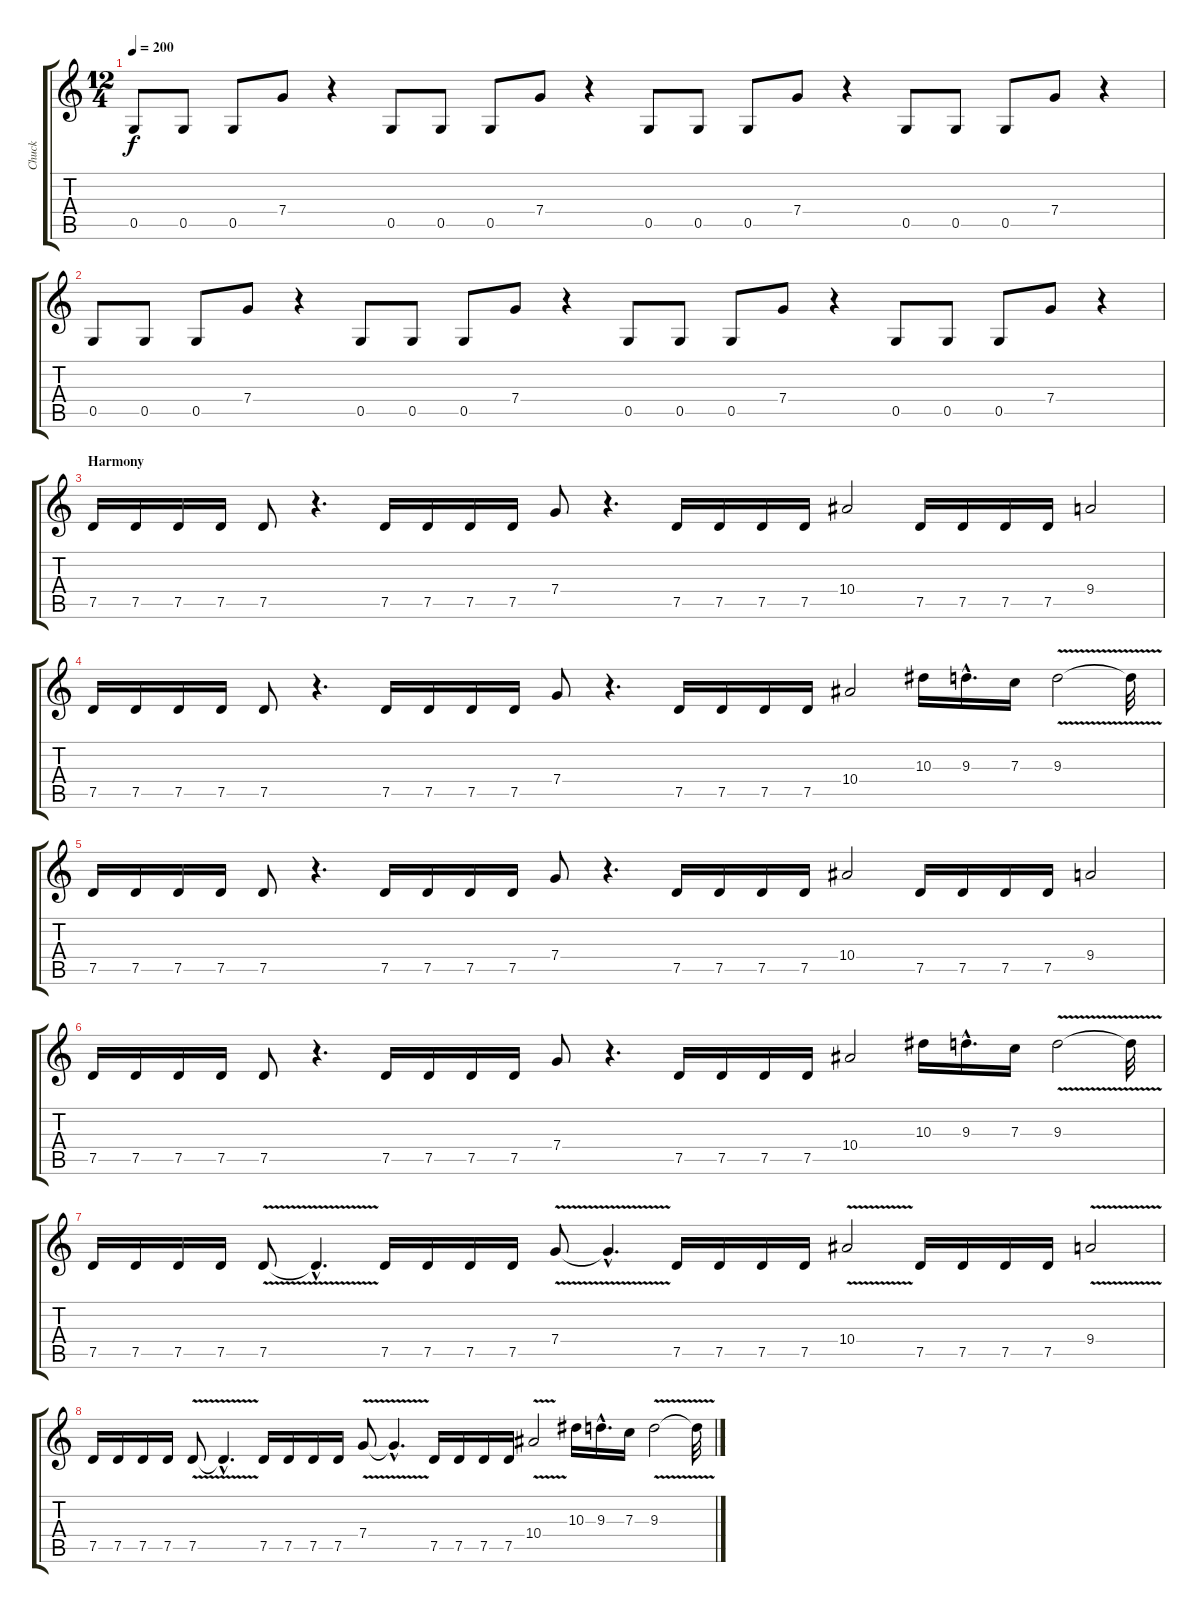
\track ("Chuck" "Chuck") {instrument distortionguitar}
\staff {score tabs}
\tuning (D4 A3 F3 C3 G2 D2) {hide}
\ts (12 4)
\tempo 200
\clef g2
\ks c
0.5.8{dy f} 0.5.8 0.5.8 7.4.8 r.4 0.5.8 0.5.8 0.5.8 7.4.8 r.4 0.5.8 0.5.8 0.5.8 7.4.8 r.4 0.5.8 0.5.8 0.5.8 7.4.8 r.4 |
0.5.8 0.5.8 0.5.8 7.4.8 r.4 0.5.8 0.5.8 0.5.8 7.4.8 r.4 0.5.8 0.5.8 0.5.8 7.4.8 r.4 0.5.8 0.5.8 0.5.8 7.4.8 r.4 |
\section ("" "Harmony")
7.5.16 7.5.16 7.5.16 7.5.16 7.5.8 r.4{d} 7.5.16 7.5.16 7.5.16 7.5.16 7.4.8 r.4{d} 7.5.16 7.5.16 7.5.16 7.5.16 10.4.2 7.5.16 7.5.16 7.5.16 7.5.16 9.4.2 |
7.5.16 7.5.16 7.5.16 7.5.16 7.5.8 r.4{d} 7.5.16 7.5.16 7.5.16 7.5.16 7.4.8 r.4{d} 7.5.16 7.5.16 7.5.16 7.5.16 10.4.2 10.3.16 9.3{hac}.16{d} 7.3.16 9.3{v}.2 9.3{t}.32 |
7.5.16 7.5.16 7.5.16 7.5.16 7.5.8 r.4{d} 7.5.16 7.5.16 7.5.16 7.5.16 7.4.8 r.4{d} 7.5.16 7.5.16 7.5.16 7.5.16 10.4.2 7.5.16 7.5.16 7.5.16 7.5.16 9.4.2 |
7.5.16 7.5.16 7.5.16 7.5.16 7.5.8 r.4{d} 7.5.16 7.5.16 7.5.16 7.5.16 7.4.8 r.4{d} 7.5.16 7.5.16 7.5.16 7.5.16 10.4.2 10.3.16 9.3{hac}.16{d} 7.3.16 9.3{v}.2 9.3{t}.32 |
7.5.16 7.5.16 7.5.16 7.5.16 7.5{v}.8 7.5{hac t}.4{d} 7.5.16 7.5.16 7.5.16 7.5.16 7.4{v}.8 7.4{hac t}.4{d} 7.5.16 7.5.16 7.5.16 7.5.16 10.4{v}.2 7.5.16 7.5.16 7.5.16 7.5.16 9.4{v}.2 |
7.5.16 7.5.16 7.5.16 7.5.16 7.5{v}.8 7.5{hac t}.4{d} 7.5.16 7.5.16 7.5.16 7.5.16 7.4{v}.8 7.4{hac t}.4{d} 7.5.16 7.5.16 7.5.16 7.5.16 10.4{v}.2 10.3.16 9.3{hac}.16{d} 7.3.16 9.3{v}.2 9.3{t}.32
